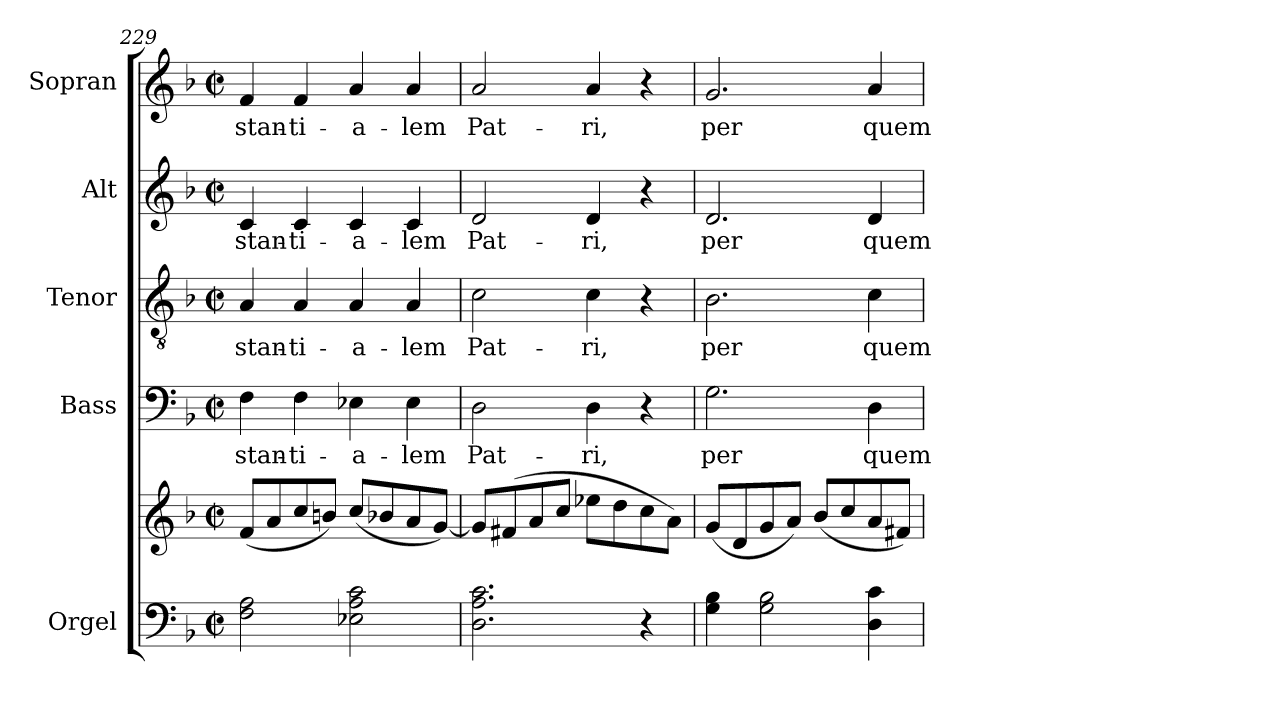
**kern	**kern	**kern	**text	**kern	**text	**kern	**text	**kern	**text
*part5	*part5	*part4	*part4	*part3	*part3	*part2	*part2	*part1	*part1
*staff6	*staff5	*staff4	*staff4	*staff3	*staff3	*staff2	*staff2	*staff1	*staff1
*I"Orgel	*	*I"Bass	*	*I"Tenor	*	*I"Alt	*	*I"Sopran	*
*I'Org.	*	*I'B.	*	*I'T.	*	*I'A.	*	*I'S.	*
*clefF4	*clefG2	*clefF4	*	*clefGv2	*	*clefG2	*	*clefG2	*
*k[b-]	*k[b-]	*k[b-]	*	*k[b-]	*	*k[b-]	*	*k[b-]	*
*F:	*F:	*F:	*	*F:	*	*F:	*	*F:	*
*M2/2	*M2/2	*M2/2	*	*M2/2	*	*M2/2	*	*M2/2	*
*met(c|)	*met(c|)	*met(c|)	*	*met(c|)	*	*met(c|)	*	*met(c|)	*
=229	=229	=229	=229	=229	=229	=229	=229	=229	=229
!	!	!	!LO:LY:b	!	!LO:LY:b	!	!LO:LY:b	!	!LO:LY:b
2F\ 2A\	(<8f/L	4F\	-stan-	4A/	-stan-	4c/	-stan-	4f/	-stan-
.	8a/	.	.	.	.	.	.	.	.
!	!	!	!LO:LY:b	!	!LO:LY:b	!	!LO:LY:b	!	!LO:LY:b
.	8cc/	4F\	-ti-	4A/	-ti-	4c/	-ti-	4f/	-ti-
.	8bn/J)	.	.	.	.	.	.	.	.
!	!	!	!LO:LY:b	!	!LO:LY:b	!	!LO:LY:b	!	!LO:LY:b
2E-X\ 2A\ 2c\	(<8cc/L	4E-X\	-a-	4A/	-a-	4c/	-a-	4a/	-a-
.	8b-X/	.	.	.	.	.	.	.	.
!	!	!	!LO:LY:b	!	!LO:LY:b	!	!LO:LY:b	!	!LO:LY:b
.	8a/	4E-\	-lem	4A/	-lem	4c/	-lem	4a/	-lem
.	[8g/J)	.	.	.	.	.	.	.	.
=230	=230	=230	=230	=230	=230	=230	=230	=230	=230
!	!	!	!LO:LY:b	!	!LO:LY:b	!	!LO:LY:b	!	!LO:LY:b
2.D\ 2.A\ 2.c\	8g/L]	2D\	Pat-	2c\	Pat-	2d/	Pat-	2a/	Pat-
.	(>8f#X/	.	.	.	.	.	.	.	.
.	8a/	.	.	.	.	.	.	.	.
.	8cc/J	.	.	.	.	.	.	.	.
!	!	!	!LO:LY:b	!	!LO:LY:b	!	!LO:LY:b	!	!LO:LY:b
.	8ee-X\L	4D\	-ri,	4c\	-ri,	4d/	-ri,	4a/	-ri,
.	8dd\	.	.	.	.	.	.	.	.
4r	8cc\	4r	.	4r	.	4r	.	4r	.
.	8a\J)	.	.	.	.	.	.	.	.
=231	=231	=231	=231	=231	=231	=231	=231	=231	=231
!	!	!	!LO:LY:b	!	!LO:LY:b	!	!LO:LY:b	!	!LO:LY:b
4G\ 4B-\	(<8g/L	2.G\	per	2.B-\	per	2.d/	per	2.g/	per
.	8d/	.	.	.	.	.	.	.	.
2G\ 2B-\	8g/	.	.	.	.	.	.	.	.
.	8a/J)	.	.	.	.	.	.	.	.
.	(<8b-/L	.	.	.	.	.	.	.	.
.	8cc/	.	.	.	.	.	.	.	.
!	!	!	!LO:LY:b	!	!LO:LY:b	!	!LO:LY:b	!	!LO:LY:b
4D\ 4c\	8a/	4D\	quem	4c\	quem	4d/	quem	4a/	quem
.	8f#X/J)	.	.	.	.	.	.	.	.
=	=	=	=	=	=	=	=	=	=
*-	*-	*-	*-	*-	*-	*-	*-	*-	*-
